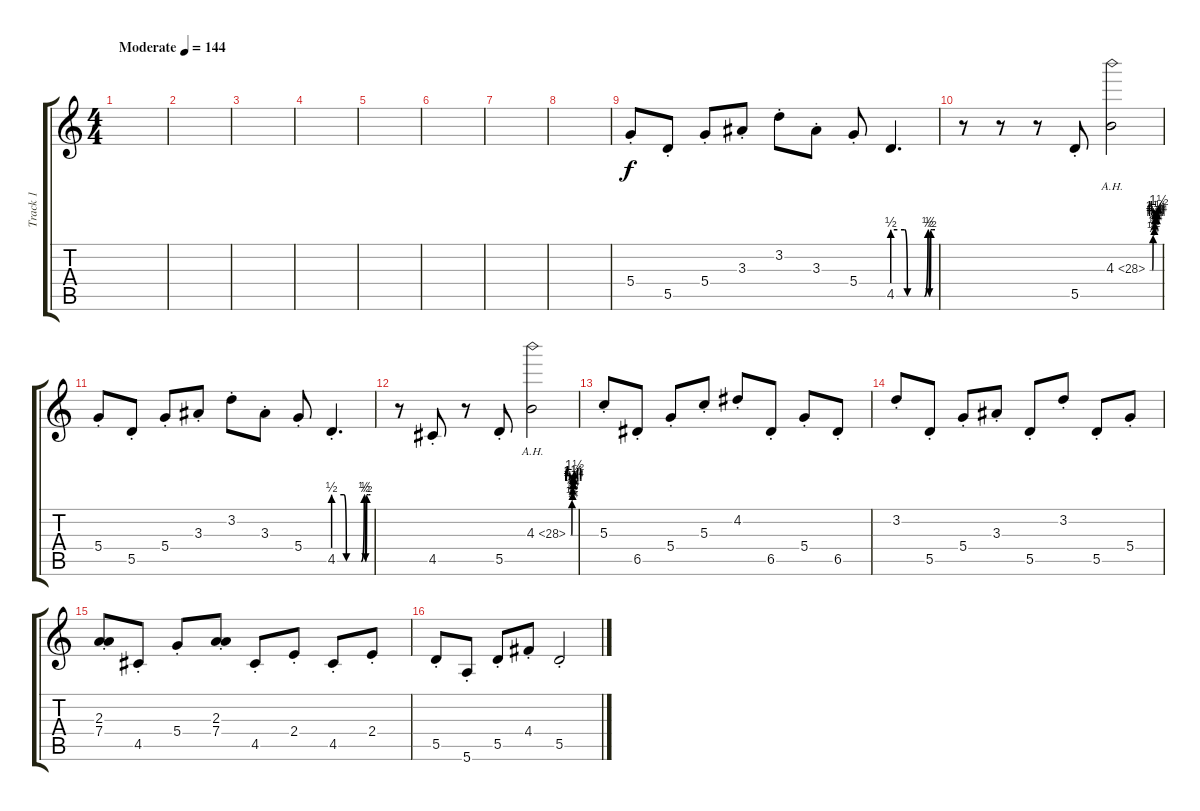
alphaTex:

\track ("Track 1" "Track 1") {instrument overdrivenguitar}
\staff {score tabs}
\tuning (E4 B3 G3 D3 A2 E2) {hide}
\ts (4 4)
\tempo (144 "Moderate")
\clef g2
\ks c
|
|
|
|
|
|
|
|
5.4{st}.8 5.5{st}.8 5.4{st}.8 3.3{st}.8 3.2{st}.8 3.3{st}.8 5.4{st}.8 4.5{be (custom 0 2 17 2 21 0 26 0 30 0 36 0 45 0 50 2 52 0 54 2 57 2 60 2)}.4{d} |
r.8 r.8 r.8 5.5{st}.8 4.3{be (custom 0 0 6 0 9 0 15 0 18 0 21 1 23 1 26 1 28 1 30 2 32 3 34 4 36 5 41 4 44 3 47 4 50 5 55 5 60 6) ah 24}.2 |
5.4{st}.8 5.5{st}.8 5.4{st}.8 3.3{st}.8 3.2{st}.8 3.3{st}.8 5.4{st}.8 4.5{be (custom 0 2 17 2 21 0 26 0 30 0 36 0 45 0 50 2 52 0 54 2 57 2 60 2) st}.4{d} |
r.8 4.5{st}.8 r.8 5.5{st}.8 4.3{be (custom 0 0 6 0 9 0 15 0 18 0 21 1 23 1 26 1 28 1 30 2 32 3 34 4 36 5 41 4 44 3 47 4 50 5 55 5 60 6) ah 24}.2 |
5.3{st}.8 6.5{st}.8 5.4{st}.8 5.3{st}.8 4.2{st}.8 6.5{st}.8 5.4{st}.8 6.5{st}.8 |
3.2{st}.8 5.5{st}.8 5.4{st}.8 3.3{st}.8 5.5{st}.8 3.2{st}.8 5.5{st}.8 5.4{st}.8 |
(2.3{st} 7.4{st}).8 4.5{st}.8 5.4{st}.8 (2.3{st} 7.4{st}).8 4.5{st}.8 2.4{st}.8 4.5{st}.8 2.4{st}.8 |
5.5{st}.8 5.6{st}.8 5.5{st}.8 4.4{st}.8 5.5{st}.2
